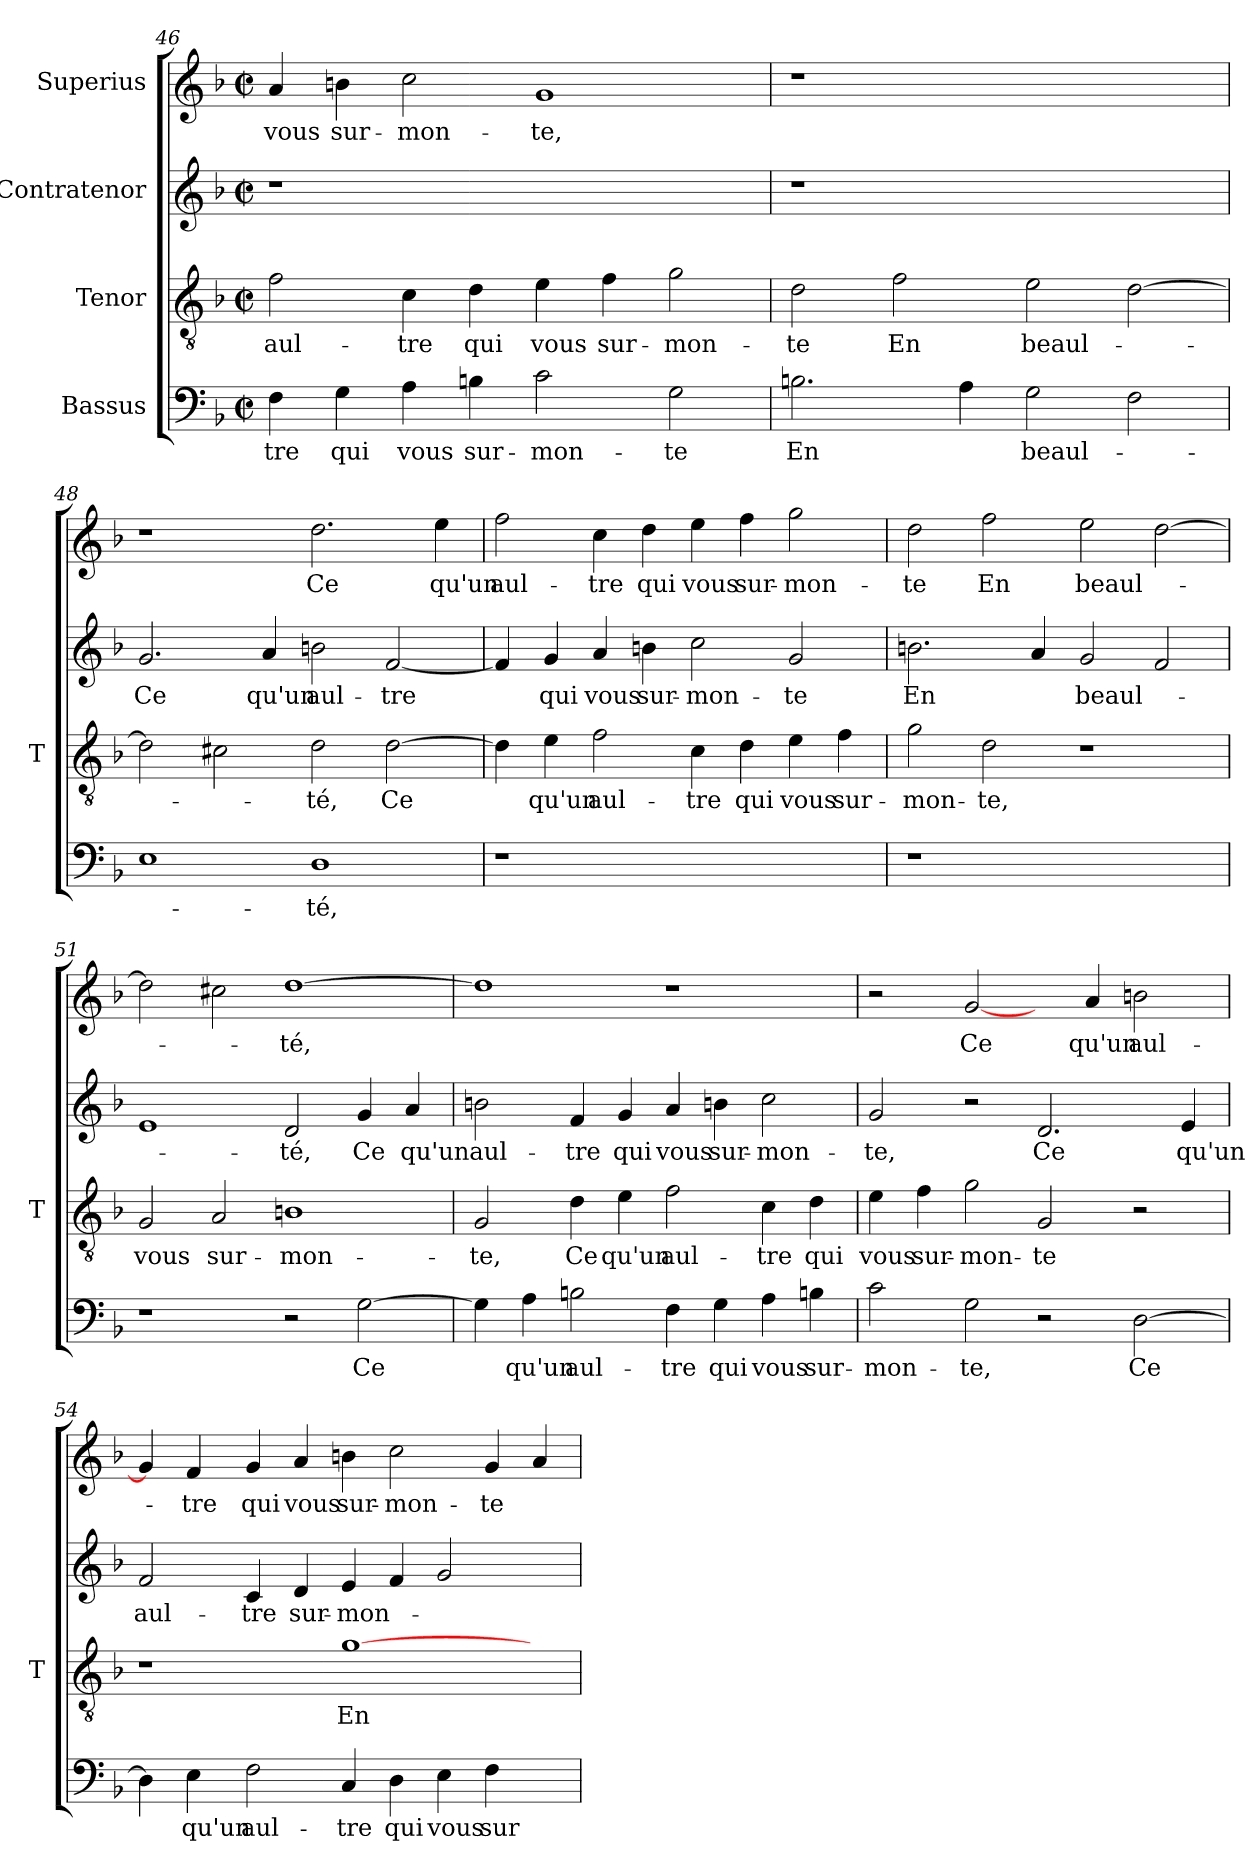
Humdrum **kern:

**kern	**text	**kern	**text	**kern	**text	**kern	**text
*part4	*part4	*part3	*part3	*part2	*part2	*part1	*part1
*staff4	*staff4	*staff3	*staff3	*staff2	*staff2	*staff1	*staff1
*I"Bassus	*	*I"Tenor	*	*I"Contratenor	*	*I"Superius	*
*	*	*I'T	*	*	*	*	*
!!LO:PB:g=z
*clefF4	*	*clefGv2	*	*clefG2	*	*clefG2	*
*k[b-]	*	*k[b-]	*	*k[b-]	*	*k[b-]	*
*F:	*	*F:	*	*F:	*	*F:	*
*M2/2	*	*M2/2	*	*M2/2	*	*M2/2	*
*met(c|)	*	*met(c|)	*	*met(c|)	*	*met(c|)	*
=46	=46	=46	=46	=46	=46	=46	=46
4F	-tre	2f	aul-	1r	.	4a	-vous
4G	-qui	.	.	.	.	4b	sur-
4A	-vous	4c	-tre	.	.	2cc	mon-
4Bn	sur-	4d	-qui	.	.	.	.
2c	mon-	4e	-vous	1ryy	.	1g	-te,
.	.	4f	sur-	.	.	.	.
2G	-te	2g	mon-	.	.	.	.
=47	=47	=47	=47	=47	=47	=47	=47
2.Bn	-En	2d	-te	1r	.	1r	.
.	.	2f	-En	.	.	.	.
4A	.	.	.	.	.	.	.
2G	beaul-	2e	beaul-	1ryy	.	1ryy	.
2F	.	[2d	.	.	.	.	.
=48	=48	=48	=48	=48	=48	=48	=48
1E	.	2d]	.	2.g	-Ce	1r	.
.	.	2c#X	.	.	.	.	.
.	.	.	.	4a	-qu'un	.	.
1D	-té,	2d	-té,	2bn	aul-	2.dd	-Ce
.	.	[2d	-Ce	[2f	-tre	.	.
.	.	.	.	.	.	4ee	-qu'un
=49	=49	=49	=49	=49	=49	=49	=49
1r	.	4d]	.	4f]	.	2ff	aul-
.	.	4e	-qu'un	4g	-qui	.	.
.	.	2f	aul-	4a	-vous	4cc	-tre
.	.	.	.	4bn	sur-	4dd	-qui
1ryy	.	4c	-tre	2cc	mon-	4ee	-vous
.	.	4d	-qui	.	.	4ff	sur-
.	.	4e	-vous	2g	-te	2gg	mon-
.	.	4f	sur-	.	.	.	.
=50	=50	=50	=50	=50	=50	=50	=50
1r	.	2g	mon-	2.bn	-En	2dd	-te
.	.	2d	-te,	.	.	2ff	-En
.	.	.	.	4a	.	.	.
1ryy	.	1r	.	2g	beaul-	2ee	beaul-
.	.	.	.	2f	.	[2dd	.
=51	=51	=51	=51	=51	=51	=51	=51
1r	.	2G	-vous	1e	.	2dd]	.
.	.	2A	sur-	.	.	2cc#X	.
2r	.	1B	mon-	2d	-té,	[1dd	-té,
[2G	-Ce	.	.	4g	-Ce	.	.
.	.	.	.	4a	-qu'un	.	.
=52	=52	=52	=52	=52	=52	=52	=52
4G]	.	2G	-te,	2bn	aul-	1dd]	.
4A	-qu'un	.	.	.	.	.	.
2Bn	aul-	4d	-Ce	4f	-tre	.	.
.	.	4e	-qu'un	4g	-qui	.	.
4F	-tre	2f	aul-	4a	-vous	1r	.
4G	-qui	.	.	4bn	sur-	.	.
4A	-vous	4c	-tre	2cc	mon-	.	.
4Bn	sur-	4d	-qui	.	.	.	.
=53	=53	=53	=53	=53	=53	=53	=53
2c	mon-	4e	-vous	2g	-te,	2r	.
.	.	4f	sur-	.	.	.	.
2G	-te,	2g	mon-	2r	.	[2g	-Ce
2r	.	2G	-te	2.d	-Ce	4ryy	.
.	.	.	.	.	.	4a	-qu'un
[2D	-Ce	2r	.	.	.	2b	aul-
.	.	.	.	4e	-qu'un	.	.
=54	=54	=54	=54	=54	=54	=54	=54
4D]	.	1r	.	2f	aul-	4g]	.
4E	-qu'un	.	.	.	.	4f	-tre
2F	aul-	.	.	4c	-tre	4g	-qui
.	.	.	.	4d	sur-	4a	-vous
4C	-tre	[1g	-En	4e	mon-	4b	sur-
4D	-qui	.	.	4f	.	2cc	mon-
4E	-vous	.	.	2g	.	.	.
4F	sur-	.	.	.	.	4g	-te
4ryy	.	4ryy	.	4ryy	.	4a	.
=	=	=	=	=	=	=	=
*-	*-	*-	*-	*-	*-	*-	*-
